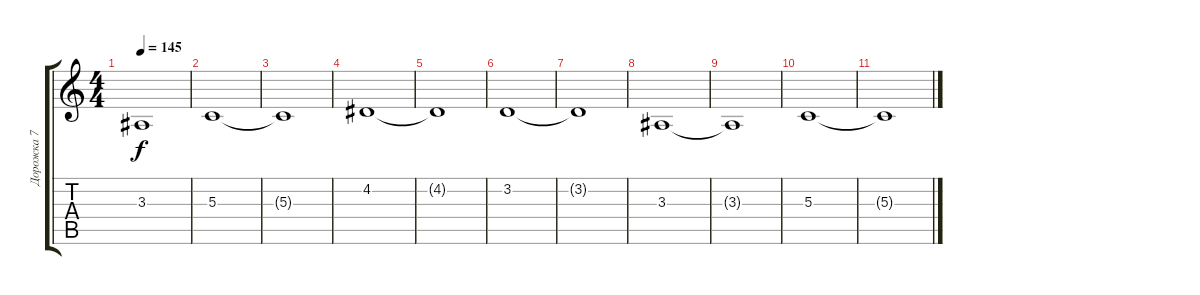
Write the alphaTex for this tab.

\track ("Дорожка 7" "Дорожка 7") {instrument pad2warm}
\staff {score tabs}
\tuning (E4 B3 G3 D3 A2 E2) {hide}
\ts (4 4)
\tempo 145
\clef g2
\ks c
3.3{t}.1{dy f} |
5.3.1 |
5.3{t}.1 |
4.2.1 |
4.2{t}.1 |
3.2.1 |
3.2{t}.1 |
3.3.1 |
3.3{t}.1 |
5.3.1 |
5.3{t}.1
